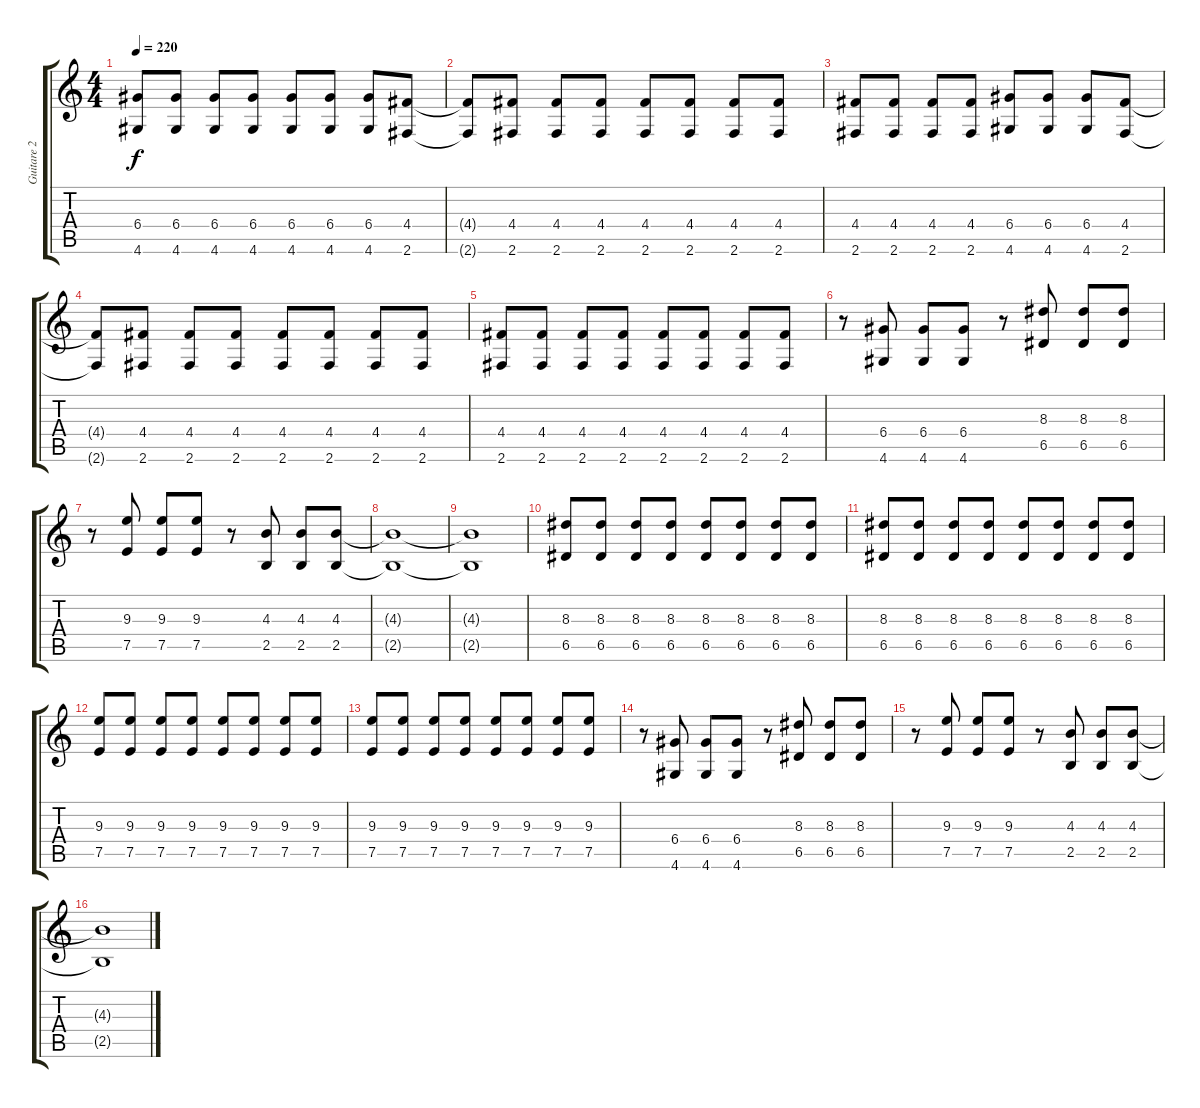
\track ("Guitare 2" "Guitare 2") {instrument distortionguitar}
\staff {score tabs}
\tuning (E4 B3 G3 D3 A2 E2) {hide}
\ts (4 4)
\tempo 220
\clef g2
\ks c
(6.4 4.6).8{dy f} (6.4 4.6).8 (6.4 4.6).8 (6.4 4.6).8 (6.4 4.6).8 (6.4 4.6).8 (6.4 4.6).8 (4.4 2.6).8 |
(4.4{t} 2.6{t}).8 (4.4 2.6).8 (4.4 2.6).8 (4.4 2.6).8 (4.4 2.6).8 (4.4 2.6).8 (4.4 2.6).8 (4.4 2.6).8 |
(4.4 2.6).8 (4.4 2.6).8 (4.4 2.6).8 (4.4 2.6).8 (6.4 4.6).8 (6.4 4.6).8 (6.4 4.6).8 (4.4 2.6).8 |
(4.4{t} 2.6{t}).8 (4.4 2.6).8 (4.4 2.6).8 (4.4 2.6).8 (4.4 2.6).8 (4.4 2.6).8 (4.4 2.6).8 (4.4 2.6).8 |
(4.4 2.6).8 (4.4 2.6).8 (4.4 2.6).8 (4.4 2.6).8 (4.4 2.6).8 (4.4 2.6).8 (4.4 2.6).8 (4.4 2.6).8 |
r.8 (6.4 4.6).8 (6.4 4.6).8 (6.4 4.6).8 r.8 (8.3 6.5).8 (8.3 6.5).8 (8.3 6.5).8 |
r.8 (9.3 7.5).8 (9.3 7.5).8 (9.3 7.5).8 r.8 (4.3 2.5).8 (4.3 2.5).8 (4.3 2.5).8 |
(4.3{t} 2.5{t}).1 |
(4.3{t} 2.5{t}).1 |
(8.3 6.5).8 (8.3 6.5).8 (8.3 6.5).8 (8.3 6.5).8 (8.3 6.5).8 (8.3 6.5).8 (8.3 6.5).8 (8.3 6.5).8 |
(8.3 6.5).8 (8.3 6.5).8 (8.3 6.5).8 (8.3 6.5).8 (8.3 6.5).8 (8.3 6.5).8 (8.3 6.5).8 (8.3 6.5).8 |
(9.3 7.5).8 (9.3 7.5).8 (9.3 7.5).8 (9.3 7.5).8 (9.3 7.5).8 (9.3 7.5).8 (9.3 7.5).8 (9.3 7.5).8 |
(9.3 7.5).8 (9.3 7.5).8 (9.3 7.5).8 (9.3 7.5).8 (9.3 7.5).8 (9.3 7.5).8 (9.3 7.5).8 (9.3 7.5).8 |
r.8 (6.4 4.6).8 (6.4 4.6).8 (6.4 4.6).8 r.8 (8.3 6.5).8 (8.3 6.5).8 (8.3 6.5).8 |
r.8 (9.3 7.5).8 (9.3 7.5).8 (9.3 7.5).8 r.8 (4.3 2.5).8 (4.3 2.5).8 (4.3 2.5).8 |
(4.3{t} 2.5{t}).1
